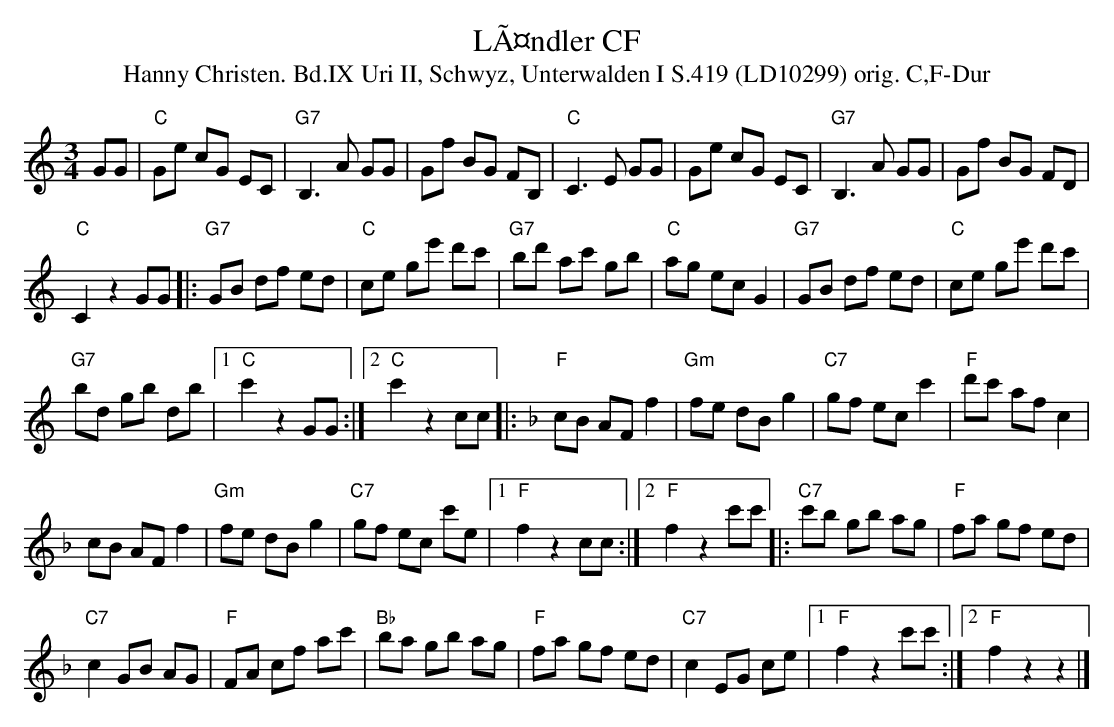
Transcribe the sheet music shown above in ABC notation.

X:1
T:LÃ¤ndler CF
T:Hanny Christen. Bd.IX Uri II, Schwyz, Unterwalden I S.419 (LD10299) orig. C,F-Dur
M:3/4
L:1/8
K:C
GG | "C"Ge cG EC | "G7"B,3A GG | Gf BG FB, | "C"C3E GG | Ge cG EC |  "G7"B,3A GG | Gf BG FD |
"C"C2 z2 GG |: "G7"GB df ed | "C"ce ge' d'c' | "G7"bd' ac' gb | "C"ag ec G2 | "G7"GB df ed | "C"ce ge' d'c' |
"G7"bd gb db |1 "C"c'2 z2 GG :|2 "C"c'2 z2 cc |: [K:F] "F"cB AF f2 | "Gm"fe dB g2 | "C7"gf ec c'2 | "F"d'c' af c2 |
cB AF f2 | "Gm"fe dB g2 | "C7"gf ec c'e |1 "F"f2 z2 cc :|2 "F"f2 z2 c'c' |: "C7"c'b gb ag | "F"fa gf ed |
"C7"c2 GB AG | "F"FA cf ac' | "Bb"ba gb ag | "F"fa gf ed | "C7"c2 EG ce |1 "F"f2 z2 c'c' :|2 "F"f2 z2z2 |]
